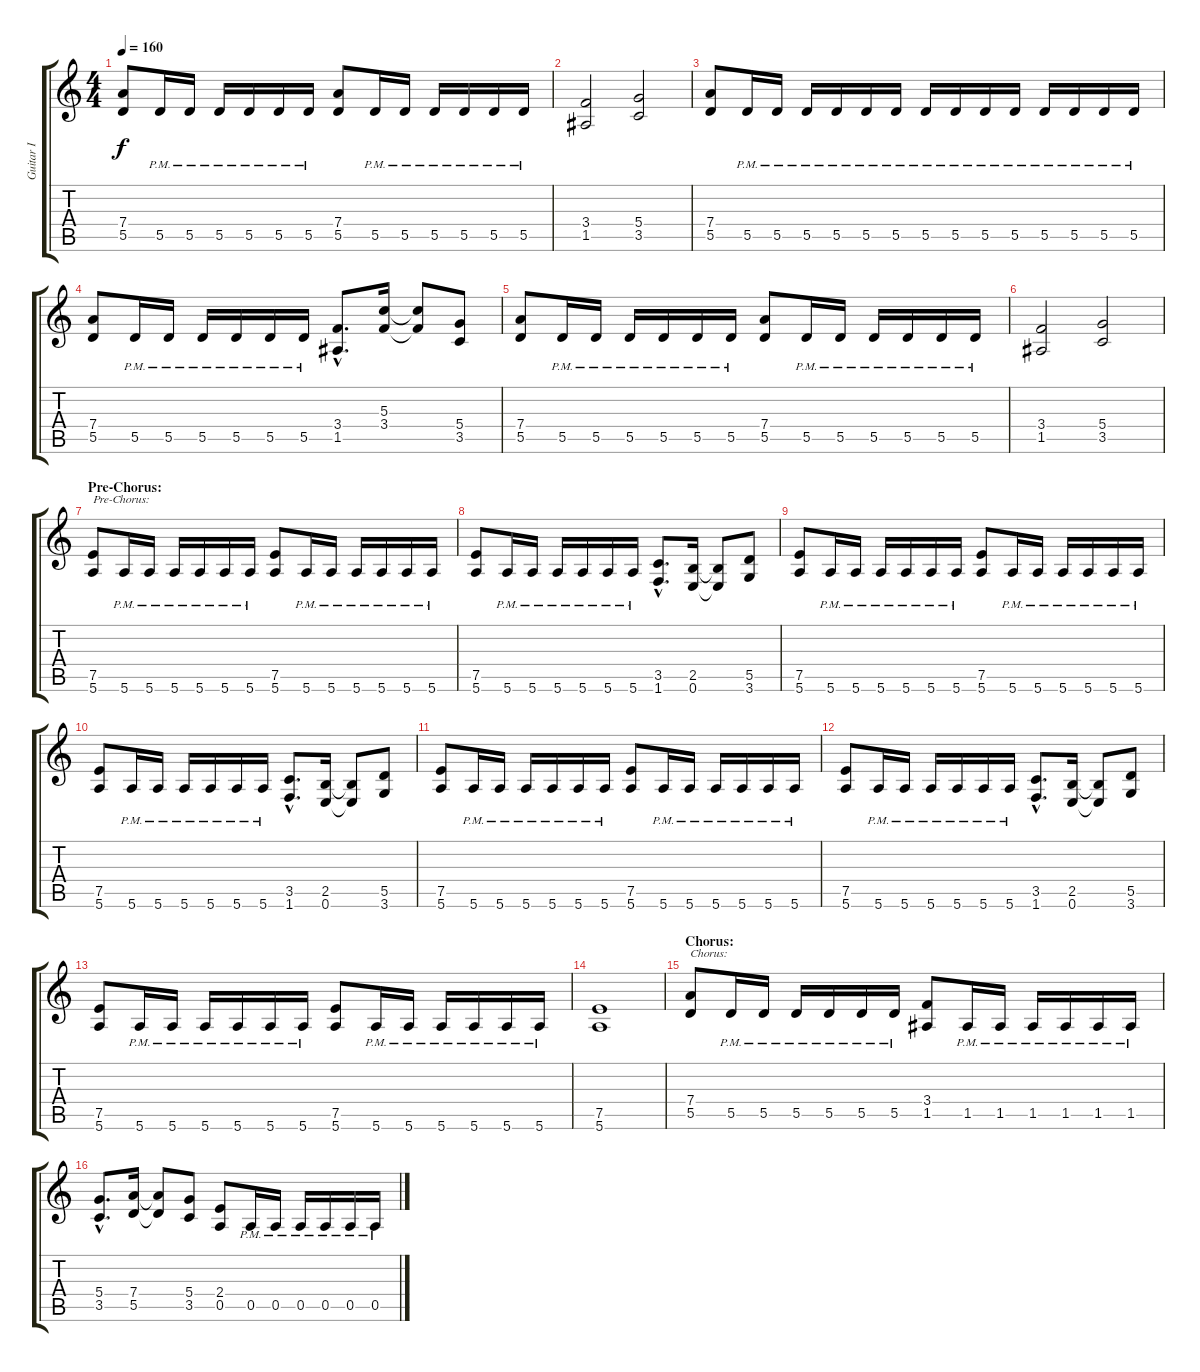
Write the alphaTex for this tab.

\track ("Guitar I" "Guitar I") {instrument distortionguitar}
\staff {score tabs}
\tuning (E4 B3 G3 D3 A2 E2) {hide}
\ts (4 4)
\tempo 160
\clef g2
\ks c
(7.4 5.5).8{dy f} 5.5{pm}.16 5.5{pm}.16 5.5{pm}.16 5.5{pm}.16 5.5{pm}.16 5.5{pm}.16 (7.4 5.5).8 5.5{pm}.16 5.5{pm}.16 5.5{pm}.16 5.5{pm}.16 5.5{pm}.16 5.5{pm}.16 |
(3.4 1.5).2 (5.4 3.5).2 |
(7.4 5.5).8 5.5{pm}.16 5.5{pm}.16 5.5{pm}.16 5.5{pm}.16 5.5{pm}.16 5.5{pm}.16 5.5{pm}.16 5.5{pm}.16 5.5{pm}.16 5.5{pm}.16 5.5{pm}.16 5.5{pm}.16 5.5{pm}.16 5.5{pm}.16 |
(7.4 5.5).8 5.5{pm}.16 5.5{pm}.16 5.5{pm}.16 5.5{pm}.16 5.5{pm}.16 5.5{pm}.16 (3.4{hac} 1.5{hac}).8{d} (5.3 3.4).16 (5.3{t} 3.4{t}).8 (5.4 3.5).8 |
(7.4 5.5).8 5.5{pm}.16 5.5{pm}.16 5.5{pm}.16 5.5{pm}.16 5.5{pm}.16 5.5{pm}.16 (7.4 5.5).8 5.5{pm}.16 5.5{pm}.16 5.5{pm}.16 5.5{pm}.16 5.5{pm}.16 5.5{pm}.16 |
(3.4 1.5).2 (5.4 3.5).2 |
\section ("" "Pre-Chorus:")
(7.5 5.6).8{txt "Pre-Chorus:"} 5.6{pm}.16 5.6{pm}.16 5.6{pm}.16 5.6{pm}.16 5.6{pm}.16 5.6{pm}.16 (7.5 5.6).8 5.6{pm}.16 5.6{pm}.16 5.6{pm}.16 5.6{pm}.16 5.6{pm}.16 5.6{pm}.16 |
(7.5 5.6).8 5.6{pm}.16 5.6{pm}.16 5.6{pm}.16 5.6{pm}.16 5.6{pm}.16 5.6{pm}.16 (3.5{hac} 1.6{hac}).8{d} (2.5 0.6).16 (2.5{t} 0.6{t}).8 (5.5 3.6).8 |
(7.5 5.6).8 5.6{pm}.16 5.6{pm}.16 5.6{pm}.16 5.6{pm}.16 5.6{pm}.16 5.6{pm}.16 (7.5 5.6).8 5.6{pm}.16 5.6{pm}.16 5.6{pm}.16 5.6{pm}.16 5.6{pm}.16 5.6{pm}.16 |
(7.5 5.6).8 5.6{pm}.16 5.6{pm}.16 5.6{pm}.16 5.6{pm}.16 5.6{pm}.16 5.6{pm}.16 (3.5{hac} 1.6{hac}).8{d} (2.5 0.6).16 (2.5{t} 0.6{t}).8 (5.5 3.6).8 |
(7.5 5.6).8 5.6{pm}.16 5.6{pm}.16 5.6{pm}.16 5.6{pm}.16 5.6{pm}.16 5.6{pm}.16 (7.5 5.6).8 5.6{pm}.16 5.6{pm}.16 5.6{pm}.16 5.6{pm}.16 5.6{pm}.16 5.6{pm}.16 |
(7.5 5.6).8 5.6{pm}.16 5.6{pm}.16 5.6{pm}.16 5.6{pm}.16 5.6{pm}.16 5.6{pm}.16 (3.5{hac} 1.6{hac}).8{d} (2.5 0.6).16 (2.5{t} 0.6{t}).8 (5.5 3.6).8 |
(7.5 5.6).8 5.6{pm}.16 5.6{pm}.16 5.6{pm}.16 5.6{pm}.16 5.6{pm}.16 5.6{pm}.16 (7.5 5.6).8 5.6{pm}.16 5.6{pm}.16 5.6{pm}.16 5.6{pm}.16 5.6{pm}.16 5.6{pm}.16 |
(7.5 5.6).1 |
\section ("" "Chorus:")
(7.4 5.5).8{txt "Chorus:"} 5.5{pm}.16 5.5{pm}.16 5.5{pm}.16 5.5{pm}.16 5.5{pm}.16 5.5{pm}.16 (3.4 1.5).8 1.5{pm}.16 1.5{pm}.16 1.5{pm}.16 1.5{pm}.16 1.5{pm}.16 1.5{pm}.16 |
(5.4{hac} 3.5{hac}).8{d} (7.4 5.5).16 (7.4{t} 5.5{t}).8 (5.4 3.5).8 (2.4 0.5).8 0.5{pm}.16 0.5{pm}.16 0.5{pm}.16 0.5{pm}.16 0.5{pm}.16 0.5{pm}.16
